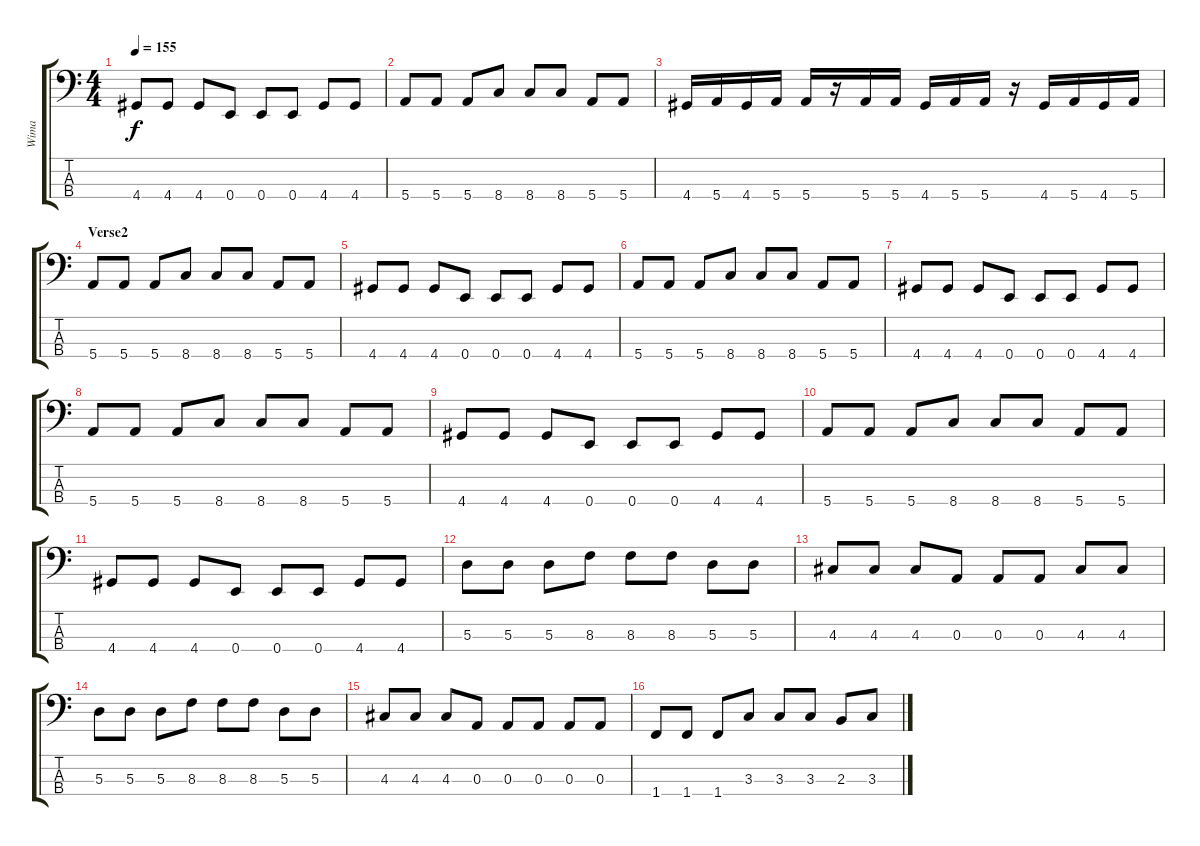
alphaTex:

\track ("Wima" "Wima") {instrument electricbassfinger}
\staff {score tabs}
\tuning (G2 D2 A1 E1) {hide}
\ts (4 4)
\tempo 155
\clef f4
\ks c
4.4.8{dy f} 4.4.8 4.4.8 0.4.8 0.4.8 0.4.8 4.4.8 4.4.8 |
5.4.8 5.4.8 5.4.8 8.4.8 8.4.8 8.4.8 5.4.8 5.4.8 |
4.4.16 5.4.16 4.4.16 5.4.16 5.4.16 r.16 5.4.16 5.4.16 4.4.16 5.4.16 5.4.16 r.16 4.4.16 5.4.16 4.4.16 5.4.16 |
\section ("" "Verse2")
5.4.8 5.4.8 5.4.8 8.4.8 8.4.8 8.4.8 5.4.8 5.4.8 |
4.4.8 4.4.8 4.4.8 0.4.8 0.4.8 0.4.8 4.4.8 4.4.8 |
5.4.8 5.4.8 5.4.8 8.4.8 8.4.8 8.4.8 5.4.8 5.4.8 |
4.4.8 4.4.8 4.4.8 0.4.8 0.4.8 0.4.8 4.4.8 4.4.8 |
5.4.8 5.4.8 5.4.8 8.4.8 8.4.8 8.4.8 5.4.8 5.4.8 |
4.4.8 4.4.8 4.4.8 0.4.8 0.4.8 0.4.8 4.4.8 4.4.8 |
5.4.8 5.4.8 5.4.8 8.4.8 8.4.8 8.4.8 5.4.8 5.4.8 |
4.4.8 4.4.8 4.4.8 0.4.8 0.4.8 0.4.8 4.4.8 4.4.8 |
5.3.8 5.3.8 5.3.8 8.3.8 8.3.8 8.3.8 5.3.8 5.3.8 |
4.3.8 4.3.8 4.3.8 0.3.8 0.3.8 0.3.8 4.3.8 4.3.8 |
5.3.8 5.3.8 5.3.8 8.3.8 8.3.8 8.3.8 5.3.8 5.3.8 |
4.3.8 4.3.8 4.3.8 0.3.8 0.3.8 0.3.8 0.3.8 0.3.8 |
1.4.8 1.4.8 1.4.8 3.3.8 3.3.8 3.3.8 2.3.8 3.3.8
